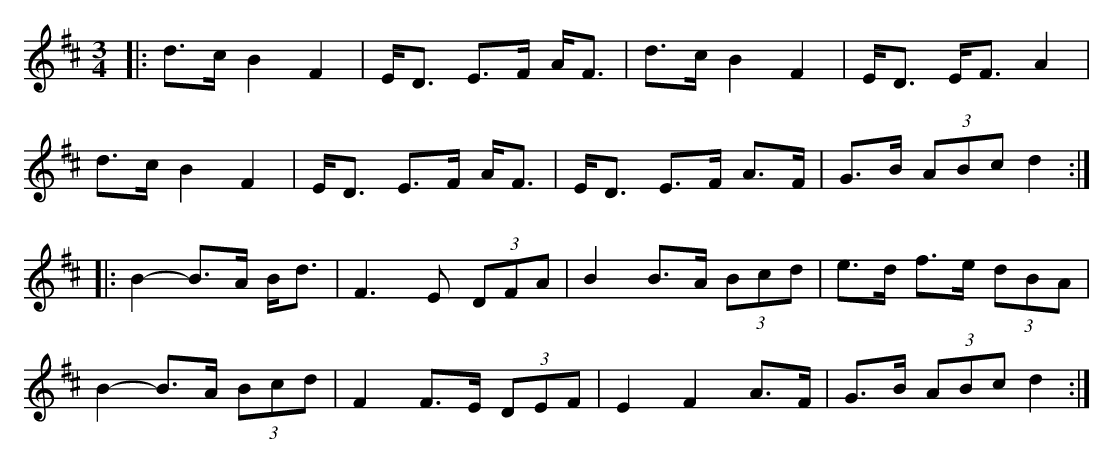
X:1
M:3/4
K:Amix
|:d>c B2 F2|E<D E>F A<F|d>c B2 F2|E<D E<F A2|
d>c B2 F2|E<D E>F A<F|E<D E>F A>F|G>B (3ABc d2:|
|:B2-B>A B<d|F3E (3DFA|B2 B>A (3Bcd|e>d f>e (3dBA|
B2 -B>A (3Bcd|F2 F>E (3DEF|E2 F2 A>F|G>B (3ABc d2:|
